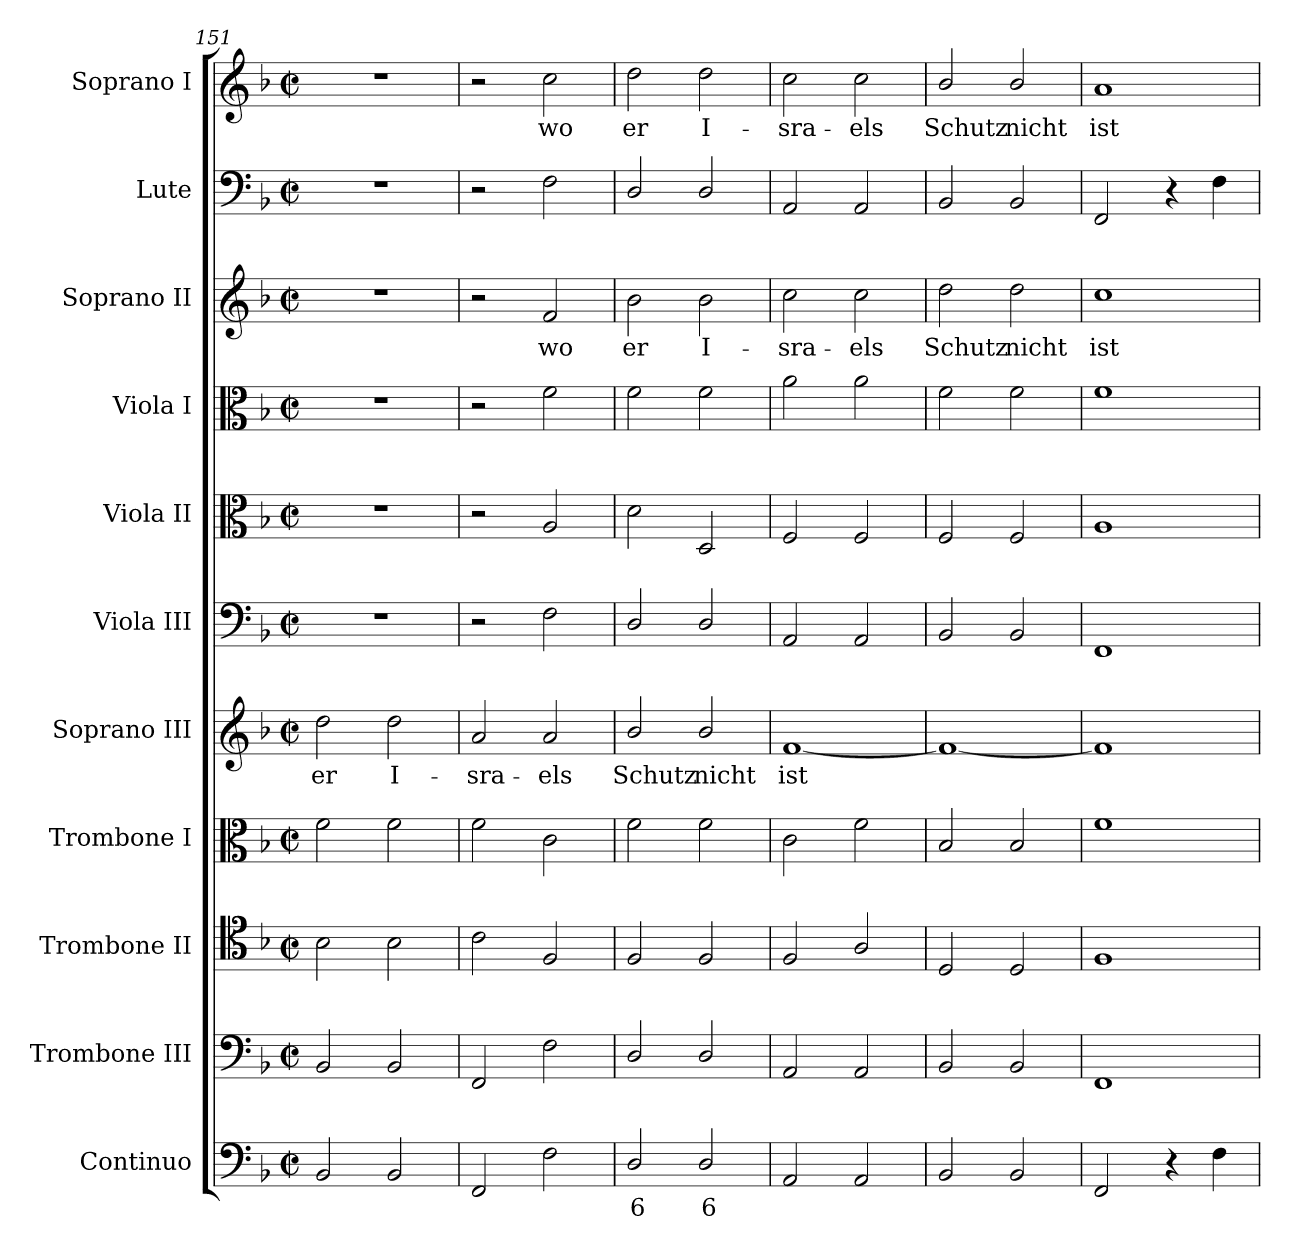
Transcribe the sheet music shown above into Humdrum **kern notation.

**kern	**text	**kern	**kern	**kern	**kern	**text	**kern	**kern	**kern	**kern	**text	**kern	**kern	**text
*part11	*part11	*part10	*part9	*part8	*part7	*part7	*part6	*part5	*part4	*part3	*part3	*part2	*part1	*part1
*staff11	*staff11	*staff10	*staff9	*staff8	*staff7	*staff7	*staff6	*staff5	*staff4	*staff3	*staff3	*staff2	*staff1	*staff1
*I"Continuo	*	*I"Trombone III	*I"Trombone II	*I"Trombone I	*I"Soprano III	*	*I"Viola III	*I"Viola II	*I"Viola I	*I"Soprano II	*	*I"Lute	*I"Soprano I	*
*	*	*I'Tb III	*I'Tb II	*I'Tb I	*I'S III	*	*I'Vl III	*I'Vl II	*I'Vl I	*I'S II	*	*I'Lt	*I'S I	*
*clefF4	*	*clefF4	*clefC4	*clefC3	*clefG2	*	*clefF4	*clefC3	*clefC3	*clefG2	*	*clefF4	*clefG2	*
*k[b-]	*	*k[b-]	*k[b-]	*k[b-]	*k[b-]	*	*k[b-]	*k[b-]	*k[b-]	*k[b-]	*	*k[b-]	*k[b-]	*
*F:	*	*F:	*F:	*F:	*F:	*	*F:	*F:	*F:	*F:	*	*F:	*F:	*
*M2/2	*	*M2/2	*M2/2	*M2/2	*M2/2	*	*M2/2	*M2/2	*M2/2	*M2/2	*	*M2/2	*M2/2	*
*met(c|)	*	*met(c|)	*met(c|)	*met(c|)	*met(c|)	*	*met(c|)	*met(c|)	*met(c|)	*met(c|)	*	*met(c|)	*met(c|)	*
=151	=151	=151	=151	=151	=151	=151	=151	=151	=151	=151	=151	=151	=151	=151
!	!	!	!	!	!	!LO:LY:b	!	!	!	!	!	!	!	!
2BB-	.	2BB-	2B-	2f	2dd	er	1r	1r	1r	1r	.	1r	1r	.
!	!	!	!	!	!	!LO:LY:b	!	!	!	!	!	!	!	!
2BB-	.	2BB-	2B-	2f	2dd	I-	.	.	.	.	.	.	.	.
=152	=152	=152	=152	=152	=152	=152	=152	=152	=152	=152	=152	=152	=152	=152
!	!	!	!	!	!	!LO:LY:b	!	!	!	!	!	!	!	!
2FF	.	2FF	2c	2f	2a	-sra-	2r	2r	2r	2r	.	2r	2r	.
!	!	!	!	!	!	!LO:LY:b	!	!	!	!	!LO:LY:b	!	!	!LO:LY:b
2F	.	2F	2F	2c	2a	-els	2F	2A	2f	2f	wo	2F	2cc	wo
=153	=153	=153	=153	=153	=153	=153	=153	=153	=153	=153	=153	=153	=153	=153
!	!LO:LY:b	!	!	!	!	!LO:LY:b	!	!	!	!	!LO:LY:b	!	!	!LO:LY:b
2D/	6	2D/	2F	2f	2b-/	Schutz	2D/	2d	2f	2b-	er	2D/	2dd	er
!	!LO:LY:b	!	!	!	!	!LO:LY:b	!	!	!	!	!LO:LY:b	!	!	!LO:LY:b
2D/	6	2D/	2F	2f	2b-/	nicht	2D/	2D	2f	2b-	I-	2D/	2dd	I-
=154	=154	=154	=154	=154	=154	=154	=154	=154	=154	=154	=154	=154	=154	=154
!	!	!	!	!	!	!LO:LY:b	!	!	!	!	!LO:LY:b	!	!	!LO:LY:b
2AA	.	2AA	2F	2c	[1f	ist	2AA	2F	2a	2cc	-sra-	2AA	2cc	-sra-
!	!	!	!	!	!	!	!	!	!	!	!LO:LY:b	!	!	!LO:LY:b
2AA	.	2AA	2A/	2f	.	.	2AA	2F	2a	2cc	-els	2AA	2cc	-els
=155	=155	=155	=155	=155	=155	=155	=155	=155	=155	=155	=155	=155	=155	=155
!	!	!	!	!	!	!	!	!	!	!	!LO:LY:b	!	!	!LO:LY:b
2BB-	.	2BB-	2D	2B-	1f_	.	2BB-	2F	2f	2dd	Schutz	2BB-	2b-/	Schutz
!	!	!	!	!	!	!	!	!	!	!	!LO:LY:b	!	!	!LO:LY:b
2BB-	.	2BB-	2D	2B-	.	.	2BB-	2F	2f	2dd	nicht	2BB-	2b-/	nicht
!!LO:LB:g=z
=156	=156	=156	=156	=156	=156	=156	=156	=156	=156	=156	=156	=156	=156	=156
!	!	!	!	!	!	!	!	!	!	!	!LO:LY:b	!	!	!LO:LY:b
2FF	.	1FF	1F	1f	1f]	.	1FF	1A	1f	1cc	ist	2FF	1a	ist
4r	.	.	.	.	.	.	.	.	.	.	.	4r	.	.
4F	.	.	.	.	.	.	.	.	.	.	.	4F	.	.
=	=	=	=	=	=	=	=	=	=	=	=	=	=	=
*-	*-	*-	*-	*-	*-	*-	*-	*-	*-	*-	*-	*-	*-	*-
